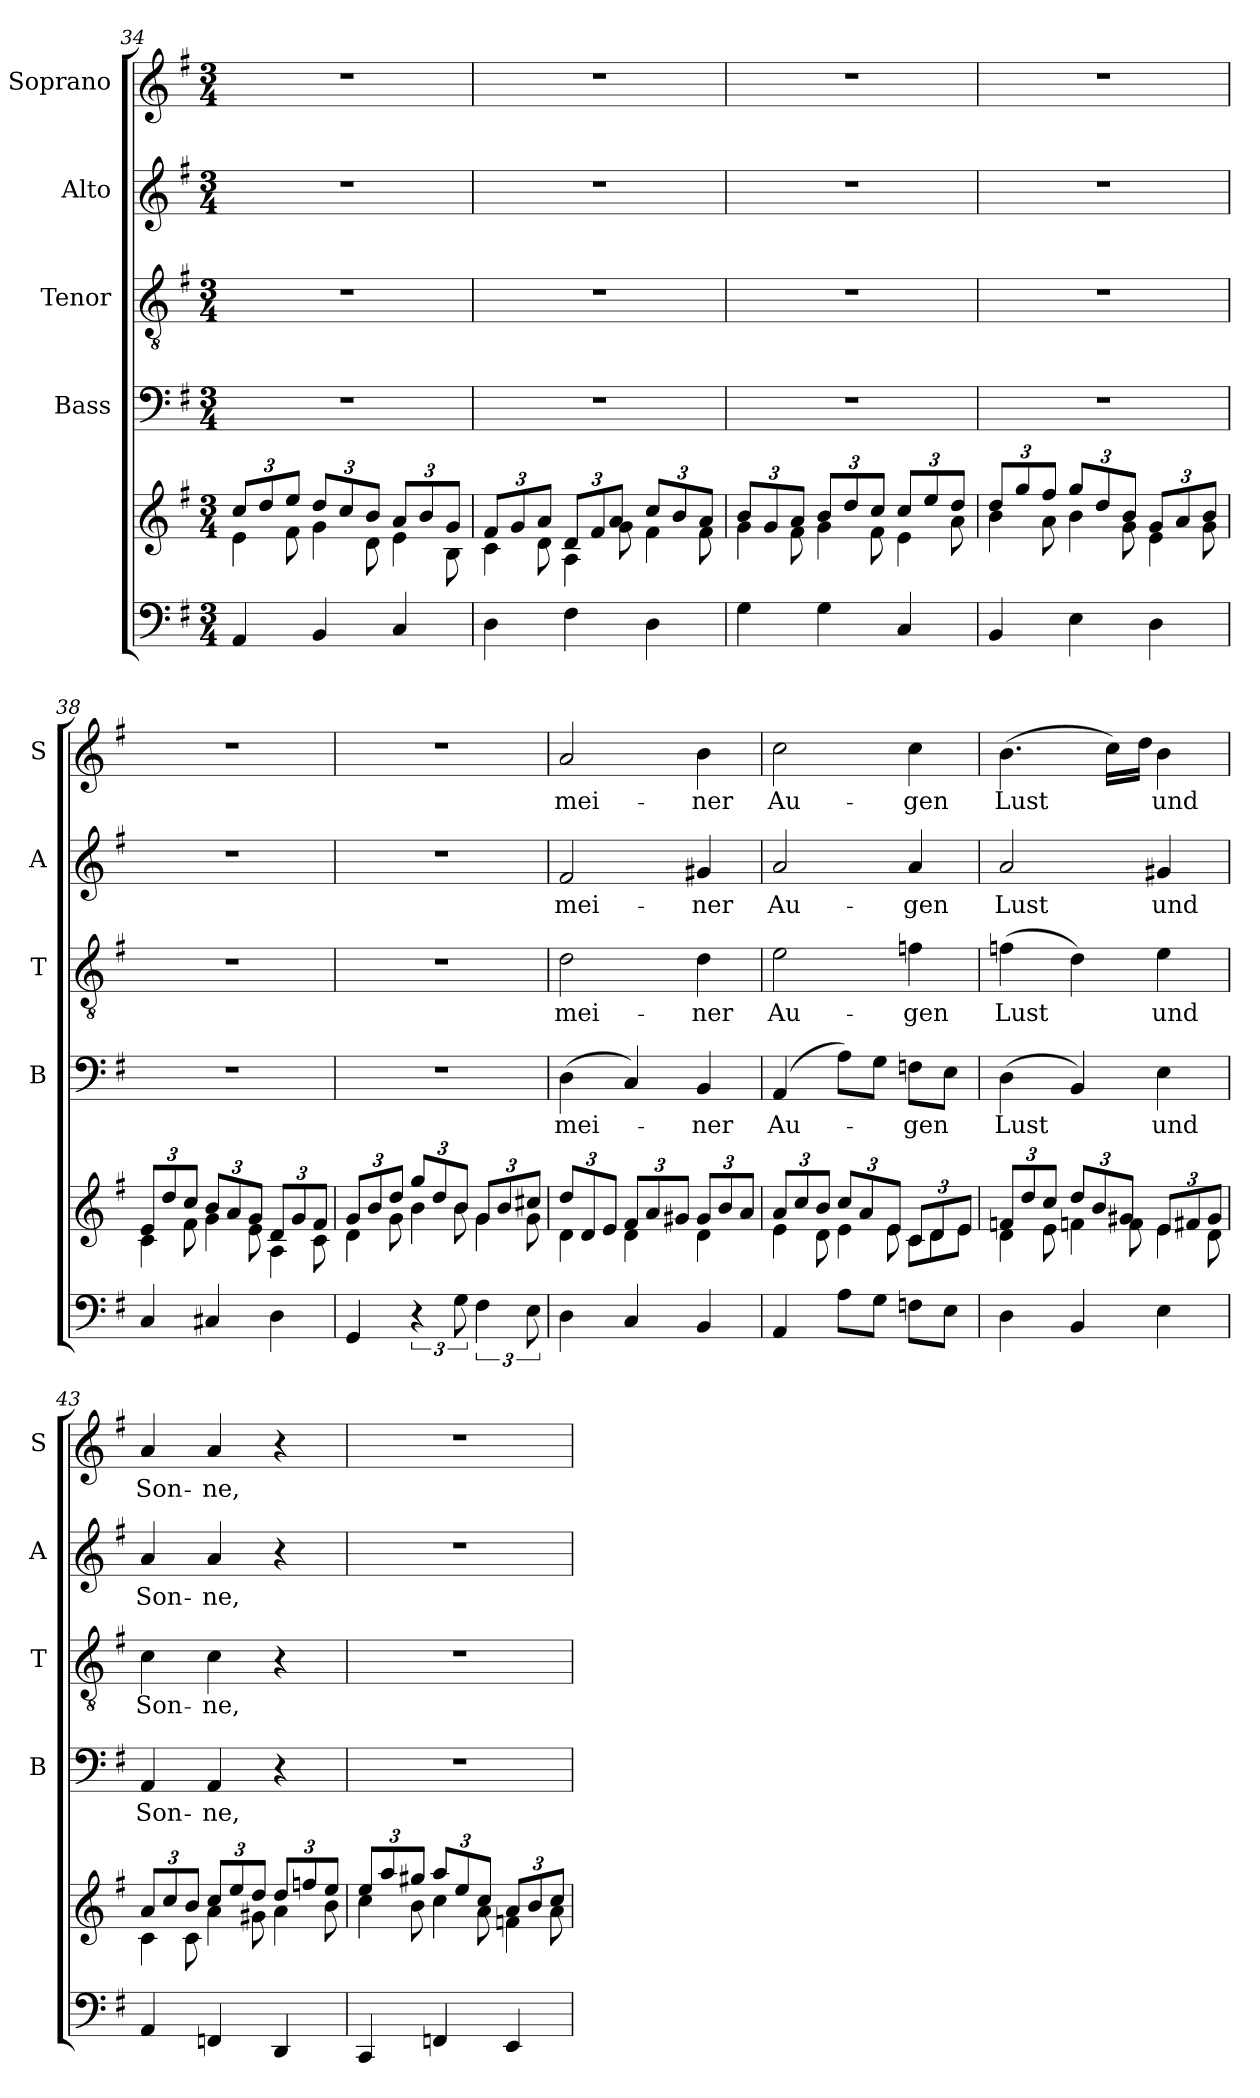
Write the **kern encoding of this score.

**kern	**kern	**kern	**text	**kern	**text	**kern	**text	**kern	**text
*part6	*part5	*part4	*part4	*part3	*part3	*part2	*part2	*part1	*part1
*staff6	*staff5	*staff4	*staff4	*staff3	*staff3	*staff2	*staff2	*staff1	*staff1
*	*	*I"Bass	*	*I"Tenor	*	*I"Alto	*	*I"Soprano	*
*	*	*I'B	*	*I'T	*	*I'A	*	*I'S	*
*clefF4	*clefG2	*clefF4	*	*clefGv2	*	*clefG2	*	*clefG2	*
*k[f#]	*k[f#]	*k[f#]	*	*k[f#]	*	*k[f#]	*	*k[f#]	*
*G:	*G:	*G:	*	*G:	*	*G:	*	*G:	*
*M3/4	*M3/4	*M3/4	*	*M3/4	*	*M3/4	*	*M3/4	*
=34	=34	=34	=34	=34	=34	=34	=34	=34	=34
*	*^	*	*	*	*	*	*	*	*
*	*Xtuplet	*tuplet	*	*	*	*	*	*	*	*
4AA/	6e\	12cc/L	2.r	.	2.r	.	2.r	.	2.r	.
.	.	12dd/	.	.	.	.	.	.	.	.
.	12f#\	12ee/J	.	.	.	.	.	.	.	.
*	*Xtuplet	*tuplet	*	*	*	*	*	*	*	*
4BB/	6g\	12dd/L	.	.	.	.	.	.	.	.
.	.	12cc/	.	.	.	.	.	.	.	.
.	12d\	12b/J	.	.	.	.	.	.	.	.
*	*Xtuplet	*tuplet	*	*	*	*	*	*	*	*
4C/	6e\	12a/L	.	.	.	.	.	.	.	.
.	.	12b/	.	.	.	.	.	.	.	.
.	12B\	12g/J	.	.	.	.	.	.	.	.
=35	=35	=35	=35	=35	=35	=35	=35	=35	=35	=35
*	*Xtuplet	*tuplet	*	*	*	*	*	*	*	*
4D\	6c\	12f#/L	2.r	.	2.r	.	2.r	.	2.r	.
.	.	12g/	.	.	.	.	.	.	.	.
.	12d\	12a/J	.	.	.	.	.	.	.	.
*	*Xtuplet	*tuplet	*	*	*	*	*	*	*	*
4F#\	6A\	12d/L	.	.	.	.	.	.	.	.
.	.	12f#/	.	.	.	.	.	.	.	.
.	12g\	12a/J	.	.	.	.	.	.	.	.
*	*Xtuplet	*tuplet	*	*	*	*	*	*	*	*
4D\	6f#\	12cc/L	.	.	.	.	.	.	.	.
.	.	12b/	.	.	.	.	.	.	.	.
.	12f#\	12a/J	.	.	.	.	.	.	.	.
=36	=36	=36	=36	=36	=36	=36	=36	=36	=36	=36
*	*Xtuplet	*tuplet	*	*	*	*	*	*	*	*
4G\	6g\	12b/L	2.r	.	2.r	.	2.r	.	2.r	.
.	.	12g/	.	.	.	.	.	.	.	.
.	12f#\	12a/J	.	.	.	.	.	.	.	.
*	*Xtuplet	*tuplet	*	*	*	*	*	*	*	*
4G\	6g\	12b/L	.	.	.	.	.	.	.	.
.	.	12dd/	.	.	.	.	.	.	.	.
.	12f#\	12cc/J	.	.	.	.	.	.	.	.
*	*Xtuplet	*tuplet	*	*	*	*	*	*	*	*
4C/	6e\	12cc/L	.	.	.	.	.	.	.	.
.	.	12ee/	.	.	.	.	.	.	.	.
.	12a\	12dd/J	.	.	.	.	.	.	.	.
=37	=37	=37	=37	=37	=37	=37	=37	=37	=37	=37
*	*Xtuplet	*tuplet	*	*	*	*	*	*	*	*
4BB/	6b\	12dd/L	2.r	.	2.r	.	2.r	.	2.r	.
.	.	12gg/	.	.	.	.	.	.	.	.
.	12a\	12ff#/J	.	.	.	.	.	.	.	.
*	*Xtuplet	*tuplet	*	*	*	*	*	*	*	*
4E\	6b\	12gg/L	.	.	.	.	.	.	.	.
.	.	12dd/	.	.	.	.	.	.	.	.
.	12g\	12b/J	.	.	.	.	.	.	.	.
*	*Xtuplet	*tuplet	*	*	*	*	*	*	*	*
4D\	6e\	12g/L	.	.	.	.	.	.	.	.
.	.	12a/	.	.	.	.	.	.	.	.
.	12g\	12b/J	.	.	.	.	.	.	.	.
!!LO:PB:g=z
=38	=38	=38	=38	=38	=38	=38	=38	=38	=38	=38
*	*Xtuplet	*tuplet	*	*	*	*	*	*	*	*
4C/	6c\	12e/L	2.r	.	2.r	.	2.r	.	2.r	.
.	.	12dd/	.	.	.	.	.	.	.	.
.	12f#\	12cc/J	.	.	.	.	.	.	.	.
*	*Xtuplet	*tuplet	*	*	*	*	*	*	*	*
4C#X/	6g\	12b/L	.	.	.	.	.	.	.	.
.	.	12a/	.	.	.	.	.	.	.	.
.	12e\	12g/J	.	.	.	.	.	.	.	.
*	*Xtuplet	*tuplet	*	*	*	*	*	*	*	*
4D\	6A\	12d/L	.	.	.	.	.	.	.	.
.	.	12g/	.	.	.	.	.	.	.	.
.	12c\	12f#/J	.	.	.	.	.	.	.	.
=39	=39	=39	=39	=39	=39	=39	=39	=39	=39	=39
*	*Xtuplet	*tuplet	*	*	*	*	*	*	*	*
4GG/	6d\	12g/L	2.r	.	2.r	.	2.r	.	2.r	.
.	.	12b/	.	.	.	.	.	.	.	.
.	12g\	12dd/J	.	.	.	.	.	.	.	.
*	*Xtuplet	*tuplet	*	*	*	*	*	*	*	*
6r	6b\	12gg/L	.	.	.	.	.	.	.	.
.	.	12dd/	.	.	.	.	.	.	.	.
12G\	12b\	12b/J	.	.	.	.	.	.	.	.
*	*Xtuplet	*tuplet	*	*	*	*	*	*	*	*
6F#\	6g\	12g/L	.	.	.	.	.	.	.	.
.	.	12b/	.	.	.	.	.	.	.	.
12E\	12g\	12cc#X/J	.	.	.	.	.	.	.	.
=40	=40	=40	=40	=40	=40	=40	=40	=40	=40	=40
4D\	12dd/L	4d\	(4D\	mei-	2d\	mei-	2f#/	mei-	2a/	mei-
.	12d/	.	.	.	.	.	.	.	.	.
.	12e/J	.	.	.	.	.	.	.	.	.
4C/	12f#/L	4d\	4C/)	.	.	.	.	.	.	.
.	12a/	.	.	.	.	.	.	.	.	.
.	12g#X/J	.	.	.	.	.	.	.	.	.
4BB/	12g#/L	4d\	4BB/	-ner	4d\	-ner	4g#X/	-ner	4b\	-ner
.	12b/	.	.	.	.	.	.	.	.	.
.	12a/J	.	.	.	.	.	.	.	.	.
=41	=41	=41	=41	=41	=41	=41	=41	=41	=41	=41
*	*Xtuplet	*tuplet	*	*	*	*	*	*	*	*
4AA/	6e\	12a/L	(4AA/	Au-	2e\	Au-	2a/	Au-	2cc\	Au-
.	.	12cc/	.	.	.	.	.	.	.	.
.	12d\	12b/J	.	.	.	.	.	.	.	.
*	*Xtuplet	*tuplet	*	*	*	*	*	*	*	*
8A\L	6e\	12cc/L	8A\L)	.	.	.	.	.	.	.
.	.	12a/	.	.	.	.	.	.	.	.
8G\J	.	.	8G\J	.	.	.	.	.	.	.
.	12e\	12e/J	.	.	.	.	.	.	.	.
*	*Xtuplet	*tuplet	*	*	*	*	*	*	*	*
8Fn\L	12c\L	12c/L	8Fn\L	-gen	4fn\	-gen	4a/	-gen	4cc\	-gen
.	12d\	12d/	.	.	.	.	.	.	.	.
8E\J	.	.	8E\J	.	.	.	.	.	.	.
.	12e\J	12e/J	.	.	.	.	.	.	.	.
!!LO:PB:g=z
=42	=42	=42	=42	=42	=42	=42	=42	=42	=42	=42
*	*Xtuplet	*tuplet	*	*	*	*	*	*	*	*
4D\	6d\	12fn/L	(4D\	Lust	(4fn\	Lust	2a/	Lust	(4.b\	Lust
.	.	12dd/	.	.	.	.	.	.	.	.
.	12e\	12cc/J	.	.	.	.	.	.	.	.
*	*Xtuplet	*tuplet	*	*	*	*	*	*	*	*
4BB/	6fn\	12dd/L	4BB/)	.	4d\)	.	.	.	.	.
.	.	12b/	.	.	.	.	.	.	.	.
.	.	.	.	.	.	.	.	.	16cc\LL)	.
.	12f\	12g#X/J	.	.	.	.	.	.	.	.
.	.	.	.	.	.	.	.	.	16dd\JJ	.
*	*Xtuplet	*tuplet	*	*	*	*	*	*	*	*
4E\	6e\	12e/L	4E\	und	4e\	und	4g#X/	und	4b\	und
.	.	12f#X/	.	.	.	.	.	.	.	.
.	12d\	12g#/J	.	.	.	.	.	.	.	.
=43	=43	=43	=43	=43	=43	=43	=43	=43	=43	=43
*	*Xtuplet	*tuplet	*	*	*	*	*	*	*	*
4AA/	6c\	12a/L	4AA/	Son-	4c\	Son-	4a/	Son-	4a/	Son-
.	.	12cc/	.	.	.	.	.	.	.	.
.	12c\	12b/J	.	.	.	.	.	.	.	.
*	*Xtuplet	*tuplet	*	*	*	*	*	*	*	*
4FFn/	6a\	12cc/L	4AA/	-ne,	4c\	-ne,	4a/	-ne,	4a/	-ne,
.	.	12ee/	.	.	.	.	.	.	.	.
.	12g#X\	12dd/J	.	.	.	.	.	.	.	.
*	*Xtuplet	*tuplet	*	*	*	*	*	*	*	*
4DD/	6a\	12dd/L	4r	.	4r	.	4r	.	4r	.
.	.	12ffn/	.	.	.	.	.	.	.	.
.	12b\	12ee/J	.	.	.	.	.	.	.	.
=44	=44	=44	=44	=44	=44	=44	=44	=44	=44	=44
*	*Xtuplet	*tuplet	*	*	*	*	*	*	*	*
4CC/	6cc\	12ee/L	2.r	.	2.r	.	2.r	.	2.r	.
.	.	12aa/	.	.	.	.	.	.	.	.
.	12b\	12gg#X/J	.	.	.	.	.	.	.	.
*	*Xtuplet	*tuplet	*	*	*	*	*	*	*	*
4FFn/	6cc\	12aa/L	.	.	.	.	.	.	.	.
.	.	12ee/	.	.	.	.	.	.	.	.
.	12a\	12cc/J	.	.	.	.	.	.	.	.
*	*Xtuplet	*tuplet	*	*	*	*	*	*	*	*
4EE/	6fn\	12a/L	.	.	.	.	.	.	.	.
.	.	12b/	.	.	.	.	.	.	.	.
.	12a\	12cc/J	.	.	.	.	.	.	.	.
*	*v	*v	*	*	*	*	*	*	*	*
=	=	=	=	=	=	=	=	=	=
*-	*-	*-	*-	*-	*-	*-	*-	*-	*-
